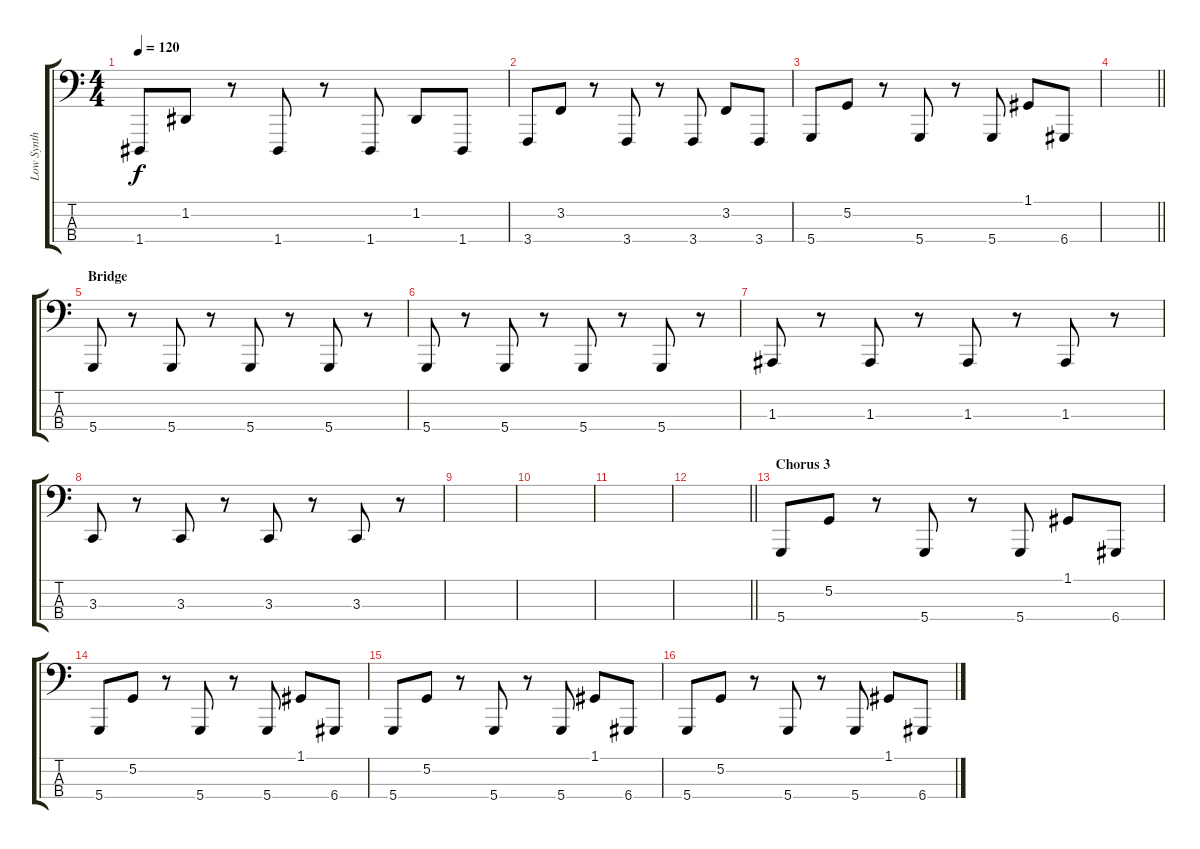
\track ("Low Synth" "Low Synth") {instrument lead8bassandlead}
\staff {score tabs}
\tuning (G2 D2 A1 D1) {hide}
\ts (4 4)
\tempo 120
\clef f4
\ks c
1.4.8{dy f} 1.2.8 r.8 1.4.8 r.8 1.4.8 1.2.8 1.4.8 |
3.4.8 3.2.8 r.8 3.4.8 r.8 3.4.8 3.2.8 3.4.8 |
5.4.8 5.2.8 r.8 5.4.8 r.8 5.4.8 1.1.8 6.4.8 |
\barLineRight lightlight
|
\section ("" "Bridge")
5.4.8 r.8 5.4.8 r.8 5.4.8 r.8 5.4.8 r.8 |
5.4.8 r.8 5.4.8 r.8 5.4.8 r.8 5.4.8 r.8 |
1.3.8 r.8 1.3.8 r.8 1.3.8 r.8 1.3.8 r.8 |
3.3.8 r.8 3.3.8 r.8 3.3.8 r.8 3.3.8 r.8 |
|
|
|
\barLineRight lightlight
|
\section ("" "Chorus 3")
5.4.8 5.2.8 r.8 5.4.8 r.8 5.4.8 1.1.8 6.4.8 |
5.4.8 5.2.8 r.8 5.4.8 r.8 5.4.8 1.1.8 6.4.8 |
5.4.8 5.2.8 r.8 5.4.8 r.8 5.4.8 1.1.8 6.4.8 |
5.4.8 5.2.8 r.8 5.4.8 r.8 5.4.8 1.1.8 6.4.8
